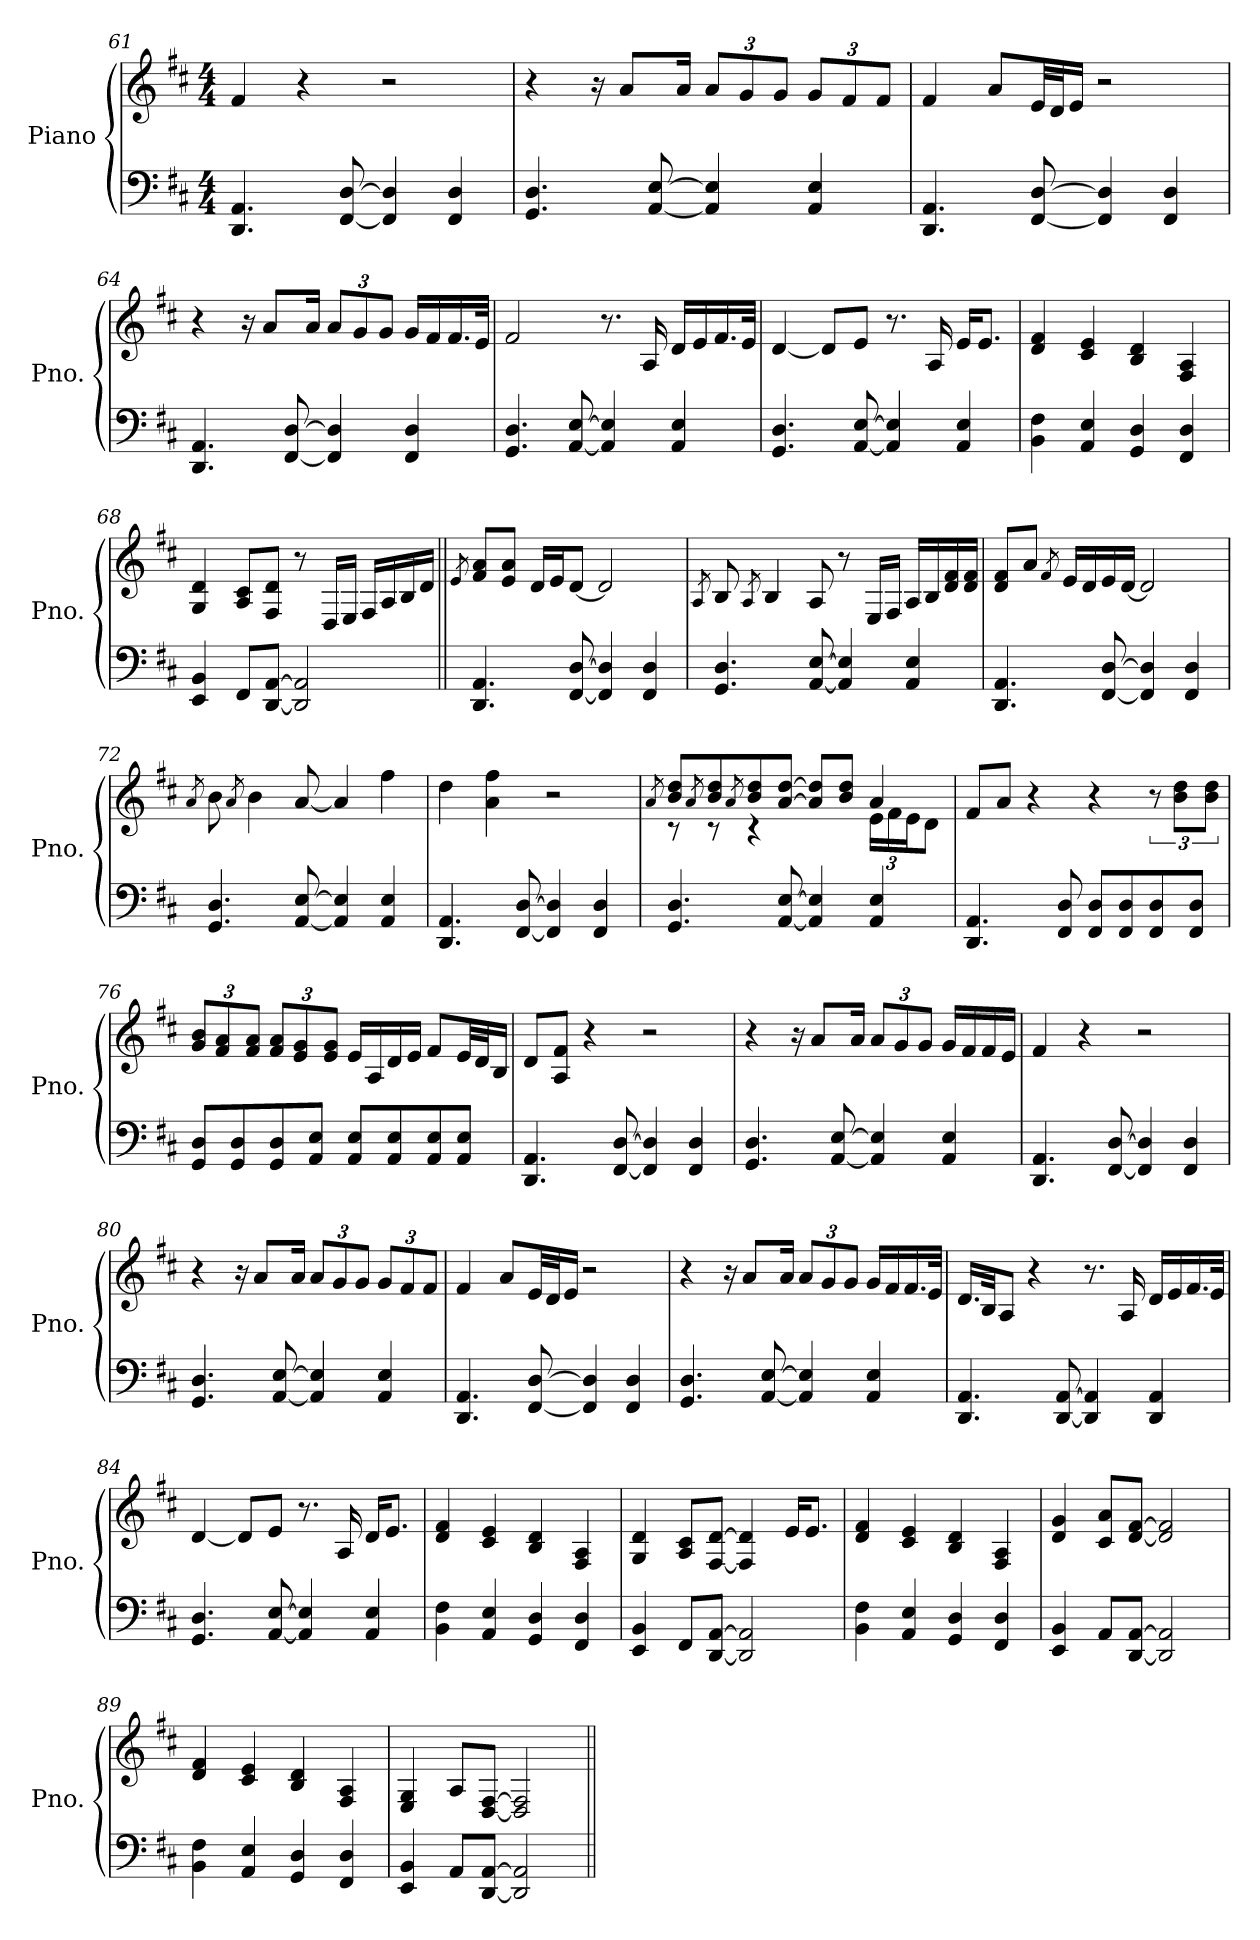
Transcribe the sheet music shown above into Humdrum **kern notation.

**kern	**kern
*part1	*part1
*staff2	*staff1
*I"Piano	*
*I'Pno.	*
*clefF4	*clefG2
*k[f#c#]	*k[f#c#]
*M4/4	*M4/4
=61	=61
4.DD/ 4.AA/	4f#/
.	4r
[8FF#/ [8D/	.
4FF#/] 4D/]	2r
4FF#/ 4D/	.
!!LO:LB:g=z
=62	=62
4.GG/ 4.D/	4r
.	16r
.	8a/L
[8AA/ [8E/	.
.	16a/Jk
*	*Xbrackettup
4AA/] 4E/]	12a/L
.	12g/
.	12g/J
4AA/ 4E/	12g/L
.	12f#/
.	12f#/J
=63	=63
4.DD/ 4.AA/	4f#/
.	8a/L
[8FF#/ [8D/	32e/LL
.	32d/J
.	16e/JJ
4FF#/] 4D/]	2r
4FF#/ 4D/	.
=64	=64
4.DD/ 4.AA/	4r
.	16r
.	8a/L
[8FF#/ [8D/	.
.	16a/Jk
4FF#/] 4D/]	12a/L
.	12g/
.	12g/J
4FF#/ 4D/	16g/LL
.	16f#/
.	16.f#/
.	32e/JJk
=65	=65
4.GG/ 4.D/	2f#/
[8AA/ [8E/	.
4AA/] 4E/]	8.r
.	16A/
4AA/ 4E/	16d/LL
.	16e/
.	16.f#/
.	32e/JJk
=66	=66
4.GG/ 4.D/	[4d/
.	8d/L]
[8AA/ [8E/	8e/J
4AA/] 4E/]	8.r
.	16A/
4AA/ 4E/	16e/KL
.	8.e/J
!!LO:LB:g=z
=67	=67
4BB\ 4F#\	4d/ 4f#/
4AA/ 4E/	4c#/ 4e/
4GG/ 4D/	4B/ 4d/
4FF#/ 4D/	4F#/ 4A/
=68	=68
4EE/ 4BB/	4G/ 4d/
8FF#/L	8A/ 8c#/L
[8DD/ [8AA/J	8F#/ 8d/J
2DD/] 2AA/]	8r
.	16D/LL
.	16E/JJ
.	16F#/LL
.	16A/
.	16B/
.	16d/JJ
=69||	=69||
.	8qe/
4.DD/ 4.AA/	8f#/ 8a/L
.	8e/ 8a/J
.	16d/LL
.	16e/J
[8FF#/ [8D/	[8d/J
4FF#/] 4D/]	2d/]
4FF#/ 4D/	.
=70	=70
.	8qA/
4.GG/ 4.D/	8B/
.	8qA/
.	4B/
[8AA/ [8E/	8A/
4AA/] 4E/]	8r
.	16E/LL
.	16F#/JJ
4AA/ 4E/	16A/LL
.	16B/
.	16d/ 16f#/
.	16d/ 16f#/JJ
!!LO:LB:g=z
=71	=71
4.DD/ 4.AA/	8d/ 8f#/L
.	8a/J
.	8qf#/
.	16e/LL
.	16d/
[8FF#/ [8D/	16e/
.	[16d/JJ
4FF#/] 4D/]	2d/]
4FF#/ 4D/	.
=72	=72
.	8qa/
4.GG/ 4.D/	8b\
.	8qa/
.	4b\
[8AA/ [8E/	[8a/
4AA/] 4E/]	4a/]
4AA/ 4E/	4ff#\
=73	=73
4.DD/ 4.AA/	4dd\
.	4a\ 4ff#\
[8FF#/ [8D/	.
4FF#/] 4D/]	2r
4FF#/ 4D/	.
=74	=74
.	8qa/
*	*^
4.GG/ 4.D/	8b/ 8dd/L	8r
.	8qa/	.
.	8b/ 8dd/	8r
.	8qa/	.
.	8b/ 8dd/	4r
[8AA/ [8E/	[8a/ [8dd/J	.
4AA/] 4E/]	8a/] 8dd/]L	4ryy
.	8b/ 8dd/J	.
4AA/ 4E/	4a/	24e\LL
.	.	24f#\
.	.	24e\J
.	.	8d\J
*	*v	*v
=75	=75
4.DD/ 4.AA/	8f#/L
.	8a/J
.	4r
8FF#/ 8D/	.
8FF#/ 8D/L	4r
8FF#/ 8D/	.
*	*brackettup
8FF#/ 8D/	12r
.	12b\ 12dd\L
8FF#/ 8D/J	.
.	12b\ 12dd\J
!!LO:PB:g=z
=76	=76
*	*Xbrackettup
8GG/ 8D/L	12g/ 12b/L
.	12f#/ 12a/
8GG/ 8D/	.
.	12f#/ 12a/J
8GG/ 8D/	12f#/ 12a/L
.	12e/ 12g/
8AA/ 8E/J	.
.	12e/ 12g/J
8AA/ 8E/L	16e/LL
.	16A/
8AA/ 8E/	16d/
.	16e/JJ
8AA/ 8E/	8f#/L
8AA/ 8E/J	32e/LL
.	32d/J
.	16B/JJ
=77	=77
4.DD/ 4.AA/	8d/L
.	8A/ 8f#/J
.	4r
[8FF#/ [8D/	.
4FF#/] 4D/]	2r
4FF#/ 4D/	.
=78	=78
4.GG/ 4.D/	4r
.	16r
.	8a/L
[8AA/ [8E/	.
.	16a/Jk
4AA/] 4E/]	12a/L
.	12g/
.	12g/J
4AA/ 4E/	16g/LL
.	16f#/
.	16f#/
.	16e/JJ
=79	=79
4.DD/ 4.AA/	4f#/
.	4r
[8FF#/ [8D/	.
4FF#/] 4D/]	2r
4FF#/ 4D/	.
=80	=80
4.GG/ 4.D/	4r
.	16r
.	8a/L
[8AA/ [8E/	.
.	16a/Jk
4AA/] 4E/]	12a/L
.	12g/
.	12g/J
4AA/ 4E/	12g/L
.	12f#/
.	12f#/J
!!LO:LB:g=z
=81	=81
4.DD/ 4.AA/	4f#/
.	8a/L
[8FF#/ [8D/	32e/LL
.	32d/J
.	16e/JJ
4FF#/] 4D/]	2r
4FF#/ 4D/	.
=82	=82
4.GG/ 4.D/	4r
.	16r
.	8a/L
[8AA/ [8E/	.
.	16a/Jk
4AA/] 4E/]	12a/L
.	12g/
.	12g/J
4AA/ 4E/	16g/LL
.	16f#/
.	16.f#/
.	32e/JJk
=83	=83
4.DD/ 4.AA/	16.d/LL
.	32B/JK
.	8A/J
.	4r
[8DD/ [8AA/	.
4DD/] 4AA/]	8.r
.	16A/
4DD/ 4AA/	16d/LL
.	16e/
.	16.f#/
.	32e/JJk
=84	=84
4.GG/ 4.D/	[4d/
.	8d/L]
[8AA/ [8E/	8e/J
4AA/] 4E/]	8.r
.	16A/
4AA/ 4E/	16d/KL
.	8.e/J
=85	=85
4BB\ 4F#\	4d/ 4f#/
4AA/ 4E/	4c#/ 4e/
4GG/ 4D/	4B/ 4d/
4FF#/ 4D/	4F#/ 4A/
!!LO:LB:g=z
=86	=86
4EE/ 4BB/	4G/ 4d/
8FF#/L	8A/ 8c#/L
[8DD/ [8AA/J	[8F#/ [8d/J
2DD/] 2AA/]	4F#/] 4d/]
.	16e/KL
.	8.e/J
=87	=87
4BB\ 4F#\	4d/ 4f#/
4AA/ 4E/	4c#/ 4e/
4GG/ 4D/	4B/ 4d/
4FF#/ 4D/	4F#/ 4A/
=88	=88
4EE/ 4BB/	4d/ 4g/
8AA/L	8c#/ 8a/L
[8DD/ [8AA/J	[8d/ [8f#/J
2DD/] 2AA/]	2d/] 2f#/]
=89	=89
4BB\ 4F#\	4d/ 4f#/
4AA/ 4E/	4c#/ 4e/
4GG/ 4D/	4B/ 4d/
4FF#/ 4D/	4F#/ 4A/
=90	=90
4EE/ 4BB/	4E/ 4G/
8AA/L	8A/L
[8DD/ [8AA/J	[8D/ [8F#/J
2DD/] 2AA/]	2D/] 2F#/]
=||	=||
*-	*-
